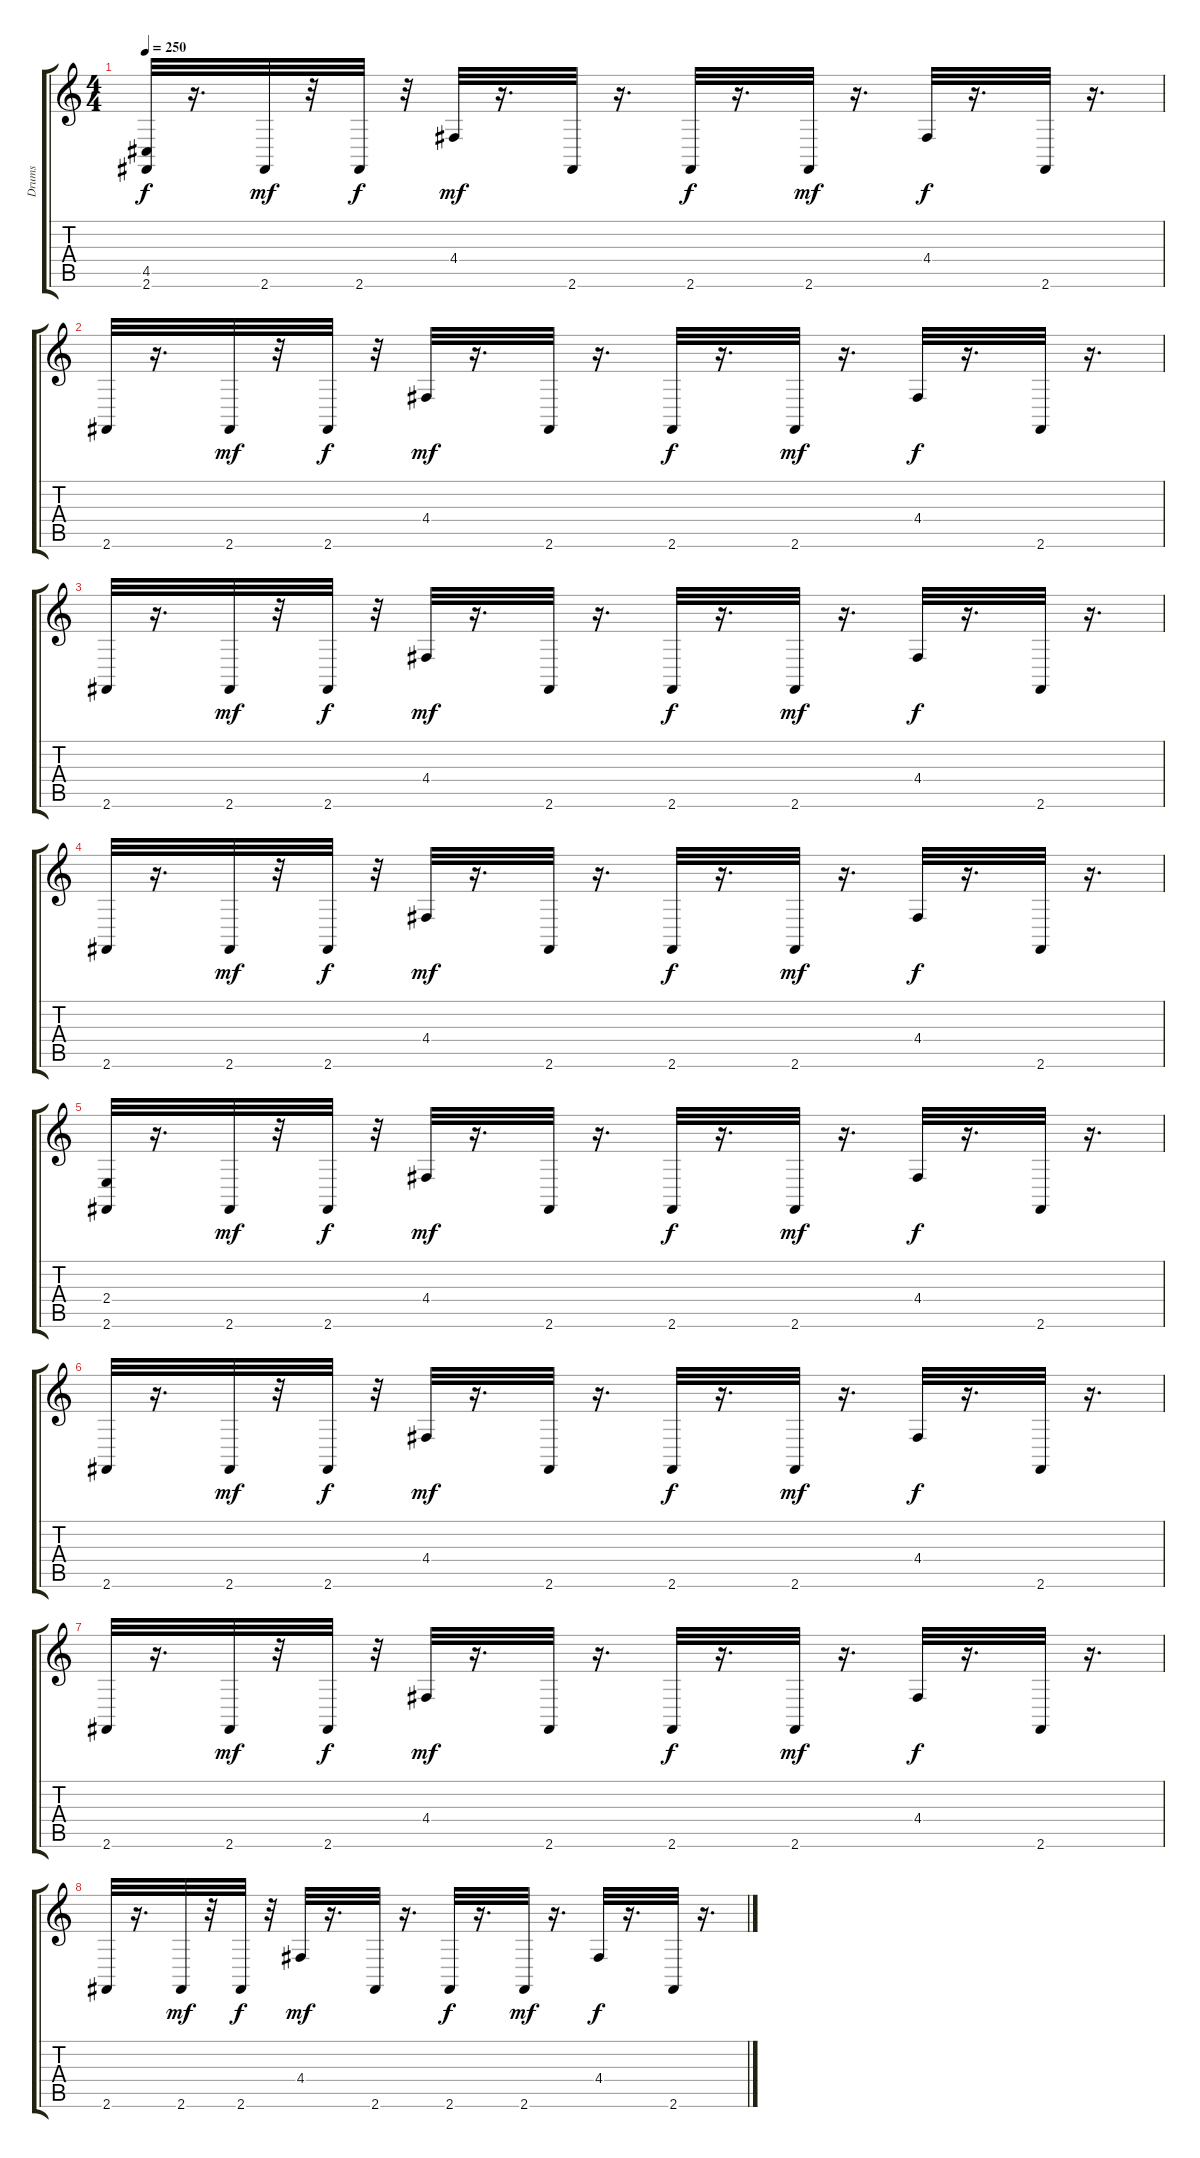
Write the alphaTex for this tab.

\track ("Drums" "Drums") {instrument synthdrum}
\staff {score tabs}
\tuning (E4 B3 G3 D3 A2 E2) {hide}
\ts (4 4)
\tempo 250
\clef g2
\ks c
(4.5 2.6).32{dy f} r.16{d} 2.6.32{dy mf} r.32 2.6.32{dy f} r.32 4.4.32{dy mf} r.16{d} 2.6.32 r.16{d} 2.6.32{dy f} r.16{d} 2.6.32{dy mf} r.16{d} 4.4.32{dy f} r.16{d} 2.6.32 r.16{d} |
2.6.32 r.16{d} 2.6.32{dy mf} r.32 2.6.32{dy f} r.32 4.4.32{dy mf} r.16{d} 2.6.32 r.16{d} 2.6.32{dy f} r.16{d} 2.6.32{dy mf} r.16{d} 4.4.32{dy f} r.16{d} 2.6.32 r.16{d} |
2.6.32 r.16{d} 2.6.32{dy mf} r.32 2.6.32{dy f} r.32 4.4.32{dy mf} r.16{d} 2.6.32 r.16{d} 2.6.32{dy f} r.16{d} 2.6.32{dy mf} r.16{d} 4.4.32{dy f} r.16{d} 2.6.32 r.16{d} |
2.6.32 r.16{d} 2.6.32{dy mf} r.32 2.6.32{dy f} r.32 4.4.32{dy mf} r.16{d} 2.6.32 r.16{d} 2.6.32{dy f} r.16{d} 2.6.32{dy mf} r.16{d} 4.4.32{dy f} r.16{d} 2.6.32 r.16{d} |
(2.4 2.6).32 r.16{d} 2.6.32{dy mf} r.32 2.6.32{dy f} r.32 4.4.32{dy mf} r.16{d} 2.6.32 r.16{d} 2.6.32{dy f} r.16{d} 2.6.32{dy mf} r.16{d} 4.4.32{dy f} r.16{d} 2.6.32 r.16{d} |
2.6.32 r.16{d} 2.6.32{dy mf} r.32 2.6.32{dy f} r.32 4.4.32{dy mf} r.16{d} 2.6.32 r.16{d} 2.6.32{dy f} r.16{d} 2.6.32{dy mf} r.16{d} 4.4.32{dy f} r.16{d} 2.6.32 r.16{d} |
2.6.32 r.16{d} 2.6.32{dy mf} r.32 2.6.32{dy f} r.32 4.4.32{dy mf} r.16{d} 2.6.32 r.16{d} 2.6.32{dy f} r.16{d} 2.6.32{dy mf} r.16{d} 4.4.32{dy f} r.16{d} 2.6.32 r.16{d} |
2.6.32 r.16{d} 2.6.32{dy mf} r.32 2.6.32{dy f} r.32 4.4.32{dy mf} r.16{d} 2.6.32 r.16{d} 2.6.32{dy f} r.16{d} 2.6.32{dy mf} r.16{d} 4.4.32{dy f} r.16{d} 2.6.32 r.16{d}
